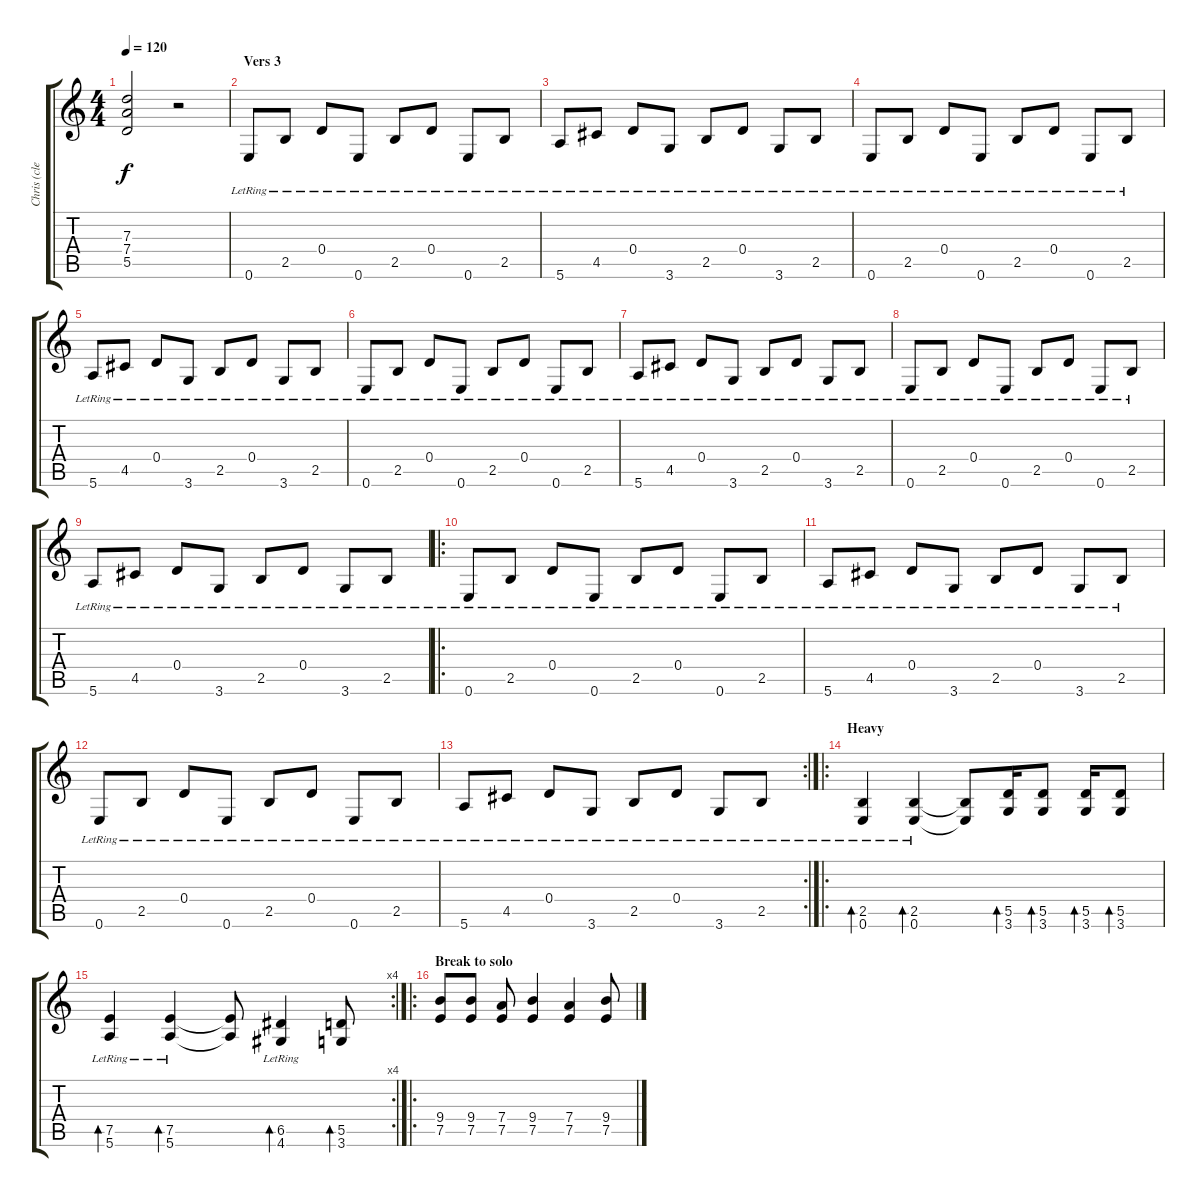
\track ("Chris (clean)" "Chris (cle") {instrument acousticguitarnylon}
\staff {score tabs}
\tuning (E4 B3 G3 D3 A2 E2) {hide}
\ts (4 4)
\tempo 120
\clef g2
\ks c
(7.3{t} 7.4{t} 5.5{t}).2{dy f} r.2 |
\section ("" "Vers 3")
0.6{lr}.8 2.5{lr}.8 0.4{lr}.8 0.6{lr}.8 2.5{lr}.8 0.4{lr}.8 0.6{lr}.8 2.5{lr}.8 |
5.6{lr}.8 4.5{lr}.8 0.4{lr}.8 3.6{lr}.8 2.5{lr}.8 0.4{lr}.8 3.6{lr}.8 2.5{lr}.8 |
0.6{lr}.8 2.5{lr}.8 0.4{lr}.8 0.6{lr}.8 2.5{lr}.8 0.4{lr}.8 0.6{lr}.8 2.5{lr}.8 |
5.6{lr}.8 4.5{lr}.8 0.4{lr}.8 3.6{lr}.8 2.5{lr}.8 0.4{lr}.8 3.6{lr}.8 2.5{lr}.8 |
0.6{lr}.8 2.5{lr}.8 0.4{lr}.8 0.6{lr}.8 2.5{lr}.8 0.4{lr}.8 0.6{lr}.8 2.5{lr}.8 |
5.6{lr}.8 4.5{lr}.8 0.4{lr}.8 3.6{lr}.8 2.5{lr}.8 0.4{lr}.8 3.6{lr}.8 2.5{lr}.8 |
0.6{lr}.8 2.5{lr}.8 0.4{lr}.8 0.6{lr}.8 2.5{lr}.8 0.4{lr}.8 0.6{lr}.8 2.5{lr}.8 |
5.6{lr}.8 4.5{lr}.8 0.4{lr}.8 3.6{lr}.8 2.5{lr}.8 0.4{lr}.8 3.6{lr}.8 2.5{lr}.8 |
\ro
0.6{lr}.8 2.5{lr}.8 0.4{lr}.8 0.6{lr}.8 2.5{lr}.8 0.4{lr}.8 0.6{lr}.8 2.5{lr}.8 |
5.6{lr}.8 4.5{lr}.8 0.4{lr}.8 3.6{lr}.8 2.5{lr}.8 0.4{lr}.8 3.6{lr}.8 2.5{lr}.8 |
0.6{lr}.8 2.5{lr}.8 0.4{lr}.8 0.6{lr}.8 2.5{lr}.8 0.4{lr}.8 0.6{lr}.8 2.5{lr}.8 |
\rc 2
5.6{lr}.8 4.5{lr}.8 0.4{lr}.8 3.6{lr}.8 2.5{lr}.8 0.4{lr}.8 3.6{lr}.8 2.5{lr}.8 |
\ro
\section ("" "Heavy")
(2.5{lr} 0.6{lr}).4{bd 60} (2.5{lr} 0.6{lr}).4{bd 60} (2.5{t} 0.6{t}).8 (5.5 3.6).16{bd 60} (5.5 3.6).8{bd 60} (5.5 3.6).16{bd 60} (5.5 3.6).8{bd 60} |
\rc 4
(7.5{lr} 5.6{lr}).4{bd 60} (7.5{lr} 5.6{lr}).4{bd 60} (7.5{t} 5.6{t}).8 (6.5{lr} 4.6{lr}).4{bd 60} (5.5 3.6).8{bd 60} |
\ro
\section ("" "Break to solo")
(9.4 7.5).8 (9.4 7.5).8 (7.4 7.5).8 (9.4 7.5).4 (7.4 7.5).4 (9.4 7.5).8
